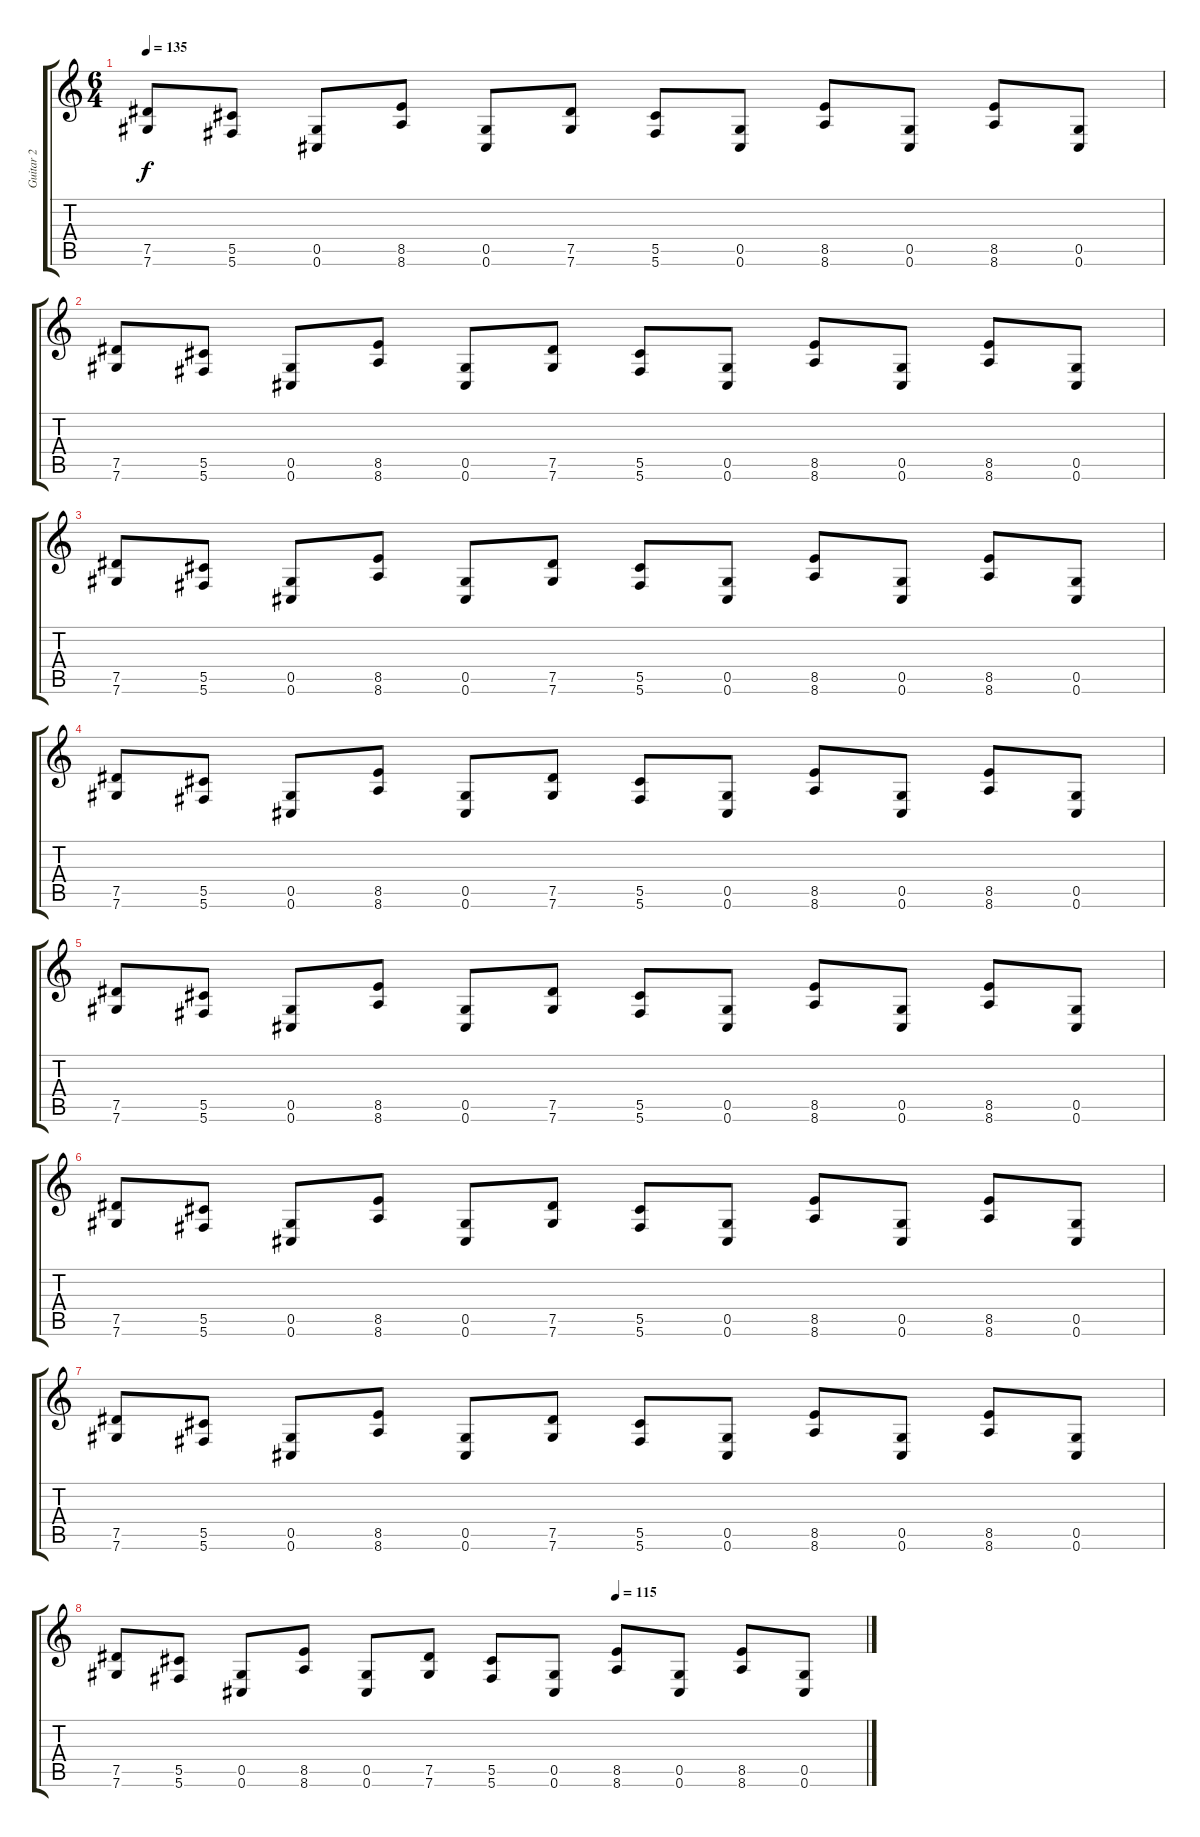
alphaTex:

\track ("Guitar 2" "Guitar 2") {instrument distortionguitar}
\staff {score tabs}
\tuning (Eb4 Bb3 Gb3 Db3 Ab2 Db2) {hide}
\ts (6 4)
\tempo 135
\clef g2
\ks c
(7.5 7.6).8{dy f} (5.5 5.6).8 (0.5 0.6).8 (8.5 8.6).8 (0.5 0.6).8 (7.5 7.6).8 (5.5 5.6).8 (0.5 0.6).8 (8.5 8.6).8 (0.5 0.6).8 (8.5 8.6).8 (0.5 0.6).8 |
(7.5 7.6).8 (5.5 5.6).8 (0.5 0.6).8 (8.5 8.6).8 (0.5 0.6).8 (7.5 7.6).8 (5.5 5.6).8 (0.5 0.6).8 (8.5 8.6).8 (0.5 0.6).8 (8.5 8.6).8 (0.5 0.6).8 |
(7.5 7.6).8 (5.5 5.6).8 (0.5 0.6).8 (8.5 8.6).8 (0.5 0.6).8 (7.5 7.6).8 (5.5 5.6).8 (0.5 0.6).8 (8.5 8.6).8 (0.5 0.6).8 (8.5 8.6).8 (0.5 0.6).8 |
(7.5 7.6).8 (5.5 5.6).8 (0.5 0.6).8 (8.5 8.6).8 (0.5 0.6).8 (7.5 7.6).8 (5.5 5.6).8 (0.5 0.6).8 (8.5 8.6).8 (0.5 0.6).8 (8.5 8.6).8 (0.5 0.6).8 |
(7.5 7.6).8 (5.5 5.6).8 (0.5 0.6).8 (8.5 8.6).8 (0.5 0.6).8 (7.5 7.6).8 (5.5 5.6).8 (0.5 0.6).8 (8.5 8.6).8 (0.5 0.6).8 (8.5 8.6).8 (0.5 0.6).8 |
(7.5 7.6).8 (5.5 5.6).8 (0.5 0.6).8 (8.5 8.6).8 (0.5 0.6).8 (7.5 7.6).8 (5.5 5.6).8 (0.5 0.6).8 (8.5 8.6).8 (0.5 0.6).8 (8.5 8.6).8 (0.5 0.6).8 |
(7.5 7.6).8 (5.5 5.6).8 (0.5 0.6).8 (8.5 8.6).8 (0.5 0.6).8 (7.5 7.6).8 (5.5 5.6).8 (0.5 0.6).8 (8.5 8.6).8 (0.5 0.6).8 (8.5 8.6).8 (0.5 0.6).8 |
\tempo (115 0.6666666666666666)
(7.5 7.6).8 (5.5 5.6).8 (0.5 0.6).8 (8.5 8.6).8 (0.5 0.6).8 (7.5 7.6).8 (5.5 5.6).8 (0.5 0.6).8 (8.5 8.6).8 (0.5 0.6).8 (8.5 8.6).8 (0.5 0.6).8
